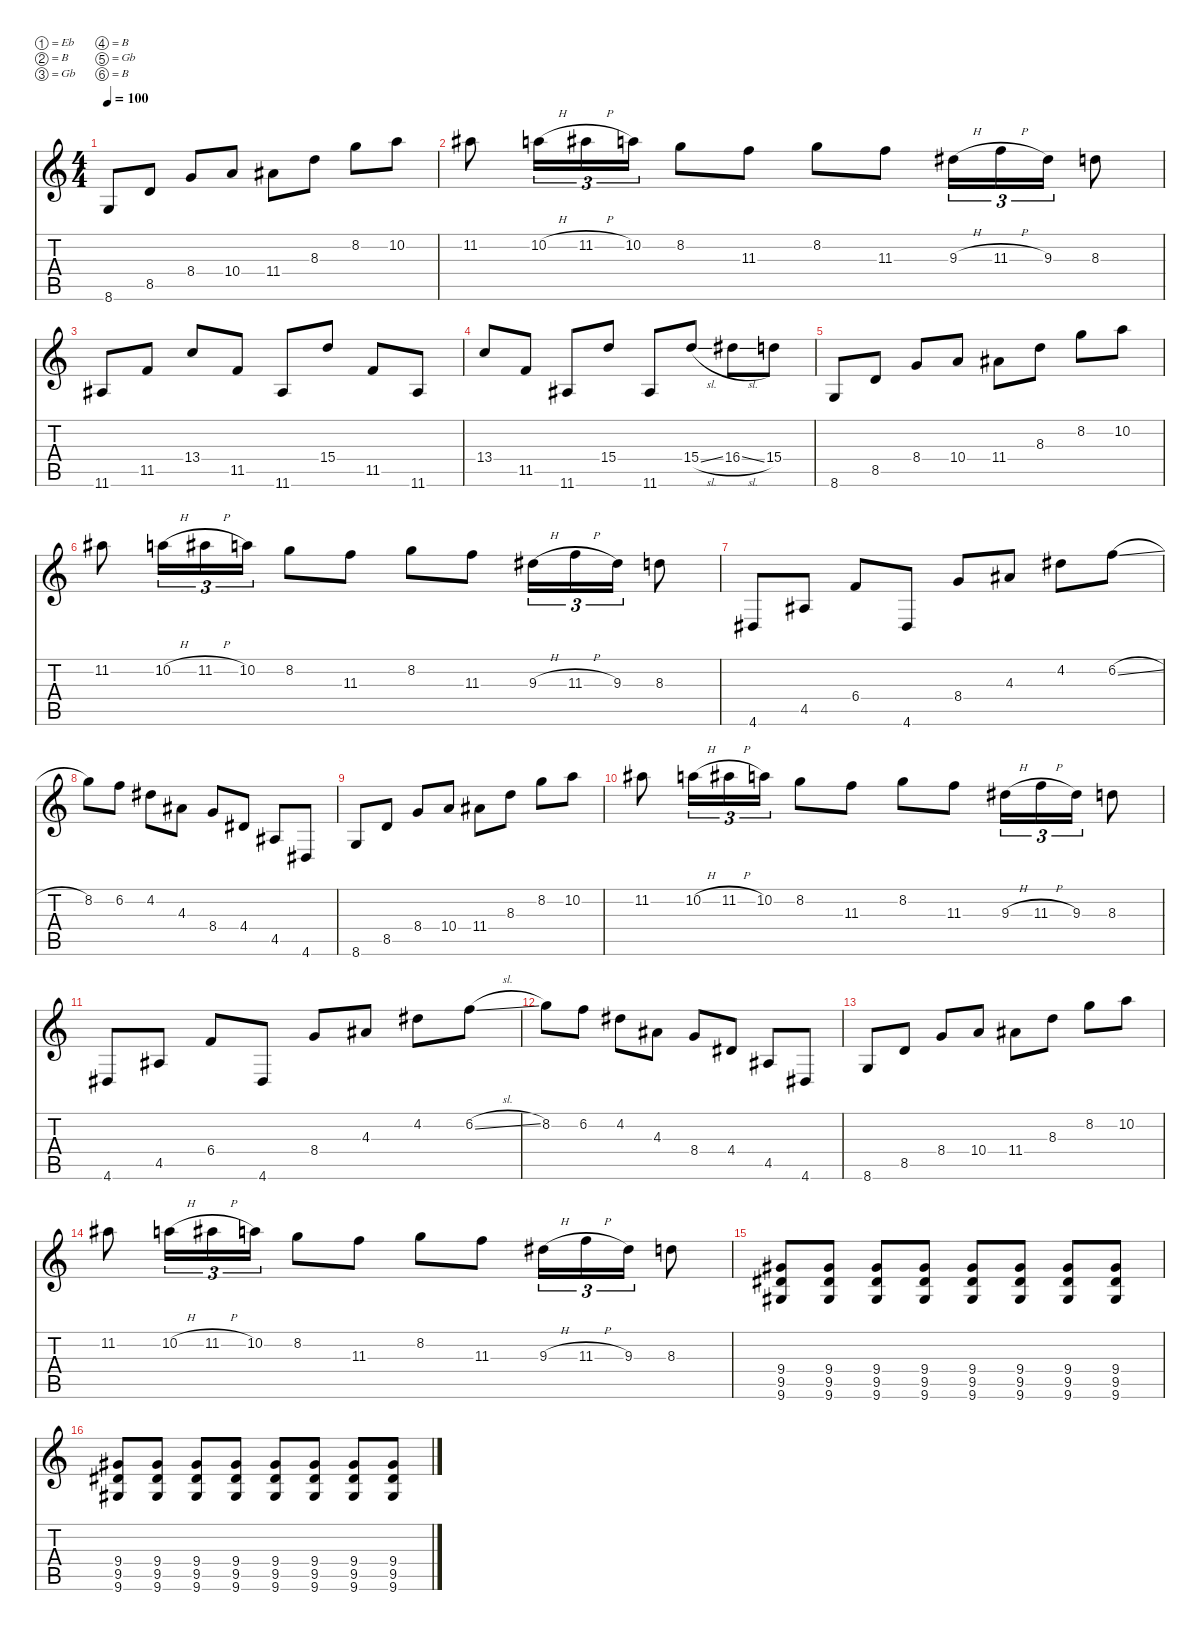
\defaultSystemsLayout 4
\hideDynamics
\bracketExtendMode nobrackets
\singleTrackTrackNamePolicy hidden
\multiTrackTrackNamePolicy hidden
\firstSystemTrackNameMode fullname
\otherSystemsTrackNameOrientation horizontal
\track ("Guitar 1-B" "dist.guit.") {mute instrument distortionguitar}
\staff {score tabs}
\tuning (Eb4 B3 Gb3 B2 Gb2 B1)
\ts (4 4)
\tempo 100
\clef g2
\ks c
8.6.8{dy mf beam Up} 8.5.8{beam Up} 8.4.8{beam Up} 10.4.8{beam Up} 11.4{acc #}.8{beam Down} 8.3.8{beam Down} 8.2.8{beam Down} 10.2.8{beam Down} |
11.2{acc #}.8{beam Down} 10.2{h}.16{tu (3 2) beam Down} 11.2{h acc #}.16{tu (3 2) beam Down} 10.2.16{tu (3 2) beam Down} 8.2.8{beam Down} 11.3.8{beam Down} 8.2.8{beam Down} 11.3.8{beam Down} 9.3{h acc #}.16{tu (3 2) beam Down} 11.3{h}.16{tu (3 2) beam Down} 9.3{acc #}.16{tu (3 2) beam Down} 8.3.8{beam Down} |
11.6{acc #}.8{beam Up} 11.5.8{beam Up} 13.4.8{beam Up} 11.5.8{beam Up} 11.6{acc #}.8{beam Up} 15.4.8{beam Up} 11.5.8{beam Up} 11.6{acc #}.8{beam Up} |
13.4.8{beam Up} 11.5.8{beam Up} 11.6{acc #}.8{beam Up} 15.4.8{beam Up} 11.6{acc #}.8{beam Up} 15.4{sl}.8{beam Up} 16.4{sl acc #}.8{beam Down} 15.4.8{beam Down} |
8.6.8{beam Up} 8.5.8{beam Up} 8.4.8{beam Up} 10.4.8{beam Up} 11.4{acc #}.8{beam Down} 8.3.8{beam Down} 8.2.8{beam Down} 10.2.8{beam Down} |
11.2{acc #}.8{beam Down} 10.2{h}.16{tu (3 2) beam Down} 11.2{h acc #}.16{tu (3 2) beam Down} 10.2.16{tu (3 2) beam Down} 8.2.8{beam Down} 11.3.8{beam Down} 8.2.8{beam Down} 11.3.8{beam Down} 9.3{h acc #}.16{tu (3 2) beam Down} 11.3{h}.16{tu (3 2) beam Down} 9.3{acc #}.16{tu (3 2) beam Down} 8.3.8{beam Down} |
4.6{acc #}.8{beam Up} 4.5{acc #}.8{beam Up} 6.4.8{beam Up} 4.6{acc #}.8{beam Up} 8.4.8{beam Up} 4.3{acc #}.8{beam Up} 4.2{acc #}.8{beam Down} 6.2{sl}.8{beam Down} |
8.2.8{beam Down} 6.2.8{beam Down} 4.2{acc #}.8{beam Down} 4.3{acc #}.8{beam Down} 8.4.8{beam Up} 4.4{acc #}.8{beam Up} 4.5{acc #}.8{beam Up} 4.6{acc #}.8{beam Up} |
8.6.8{beam Up} 8.5.8{beam Up} 8.4.8{beam Up} 10.4.8{beam Up} 11.4{acc #}.8{beam Down} 8.3.8{beam Down} 8.2.8{beam Down} 10.2.8{beam Down} |
11.2{acc #}.8{beam Down} 10.2{h}.16{tu (3 2) beam Down} 11.2{h acc #}.16{tu (3 2) beam Down} 10.2.16{tu (3 2) beam Down} 8.2.8{beam Down} 11.3.8{beam Down} 8.2.8{beam Down} 11.3.8{beam Down} 9.3{h acc #}.16{tu (3 2) beam Down} 11.3{h}.16{tu (3 2) beam Down} 9.3{acc #}.16{tu (3 2) beam Down} 8.3.8{beam Down} |
4.6{acc #}.8{beam Up} 4.5{acc #}.8{beam Up} 6.4.8{beam Up} 4.6{acc #}.8{beam Up} 8.4.8{beam Up} 4.3{acc #}.8{beam Up} 4.2{acc #}.8{beam Down} 6.2{sl}.8{beam Down} |
8.2.8{beam Down} 6.2.8{beam Down} 4.2{acc #}.8{beam Down} 4.3{acc #}.8{beam Down} 8.4.8{beam Up} 4.4{acc #}.8{beam Up} 4.5{acc #}.8{beam Up} 4.6{acc #}.8{beam Up} |
8.6.8{beam Up} 8.5.8{beam Up} 8.4.8{beam Up} 10.4.8{beam Up} 11.4{acc #}.8{beam Down} 8.3.8{beam Down} 8.2.8{beam Down} 10.2.8{beam Down} |
11.2{acc #}.8{beam Down} 10.2{h}.16{tu (3 2) beam Down} 11.2{h acc #}.16{tu (3 2) beam Down} 10.2.16{tu (3 2) beam Down} 8.2.8{beam Down} 11.3.8{beam Down} 8.2.8{beam Down} 11.3.8{beam Down} 9.3{h acc #}.16{tu (3 2) beam Down} 11.3{h}.16{tu (3 2) beam Down} 9.3{acc #}.16{tu (3 2) beam Down} 8.3.8{beam Down} |
(9.4{acc #} 9.5{acc #} 9.6{acc #}).8{beam Up} (9.4{acc #} 9.5{acc #} 9.6{acc #}).8{beam Up} (9.4{acc #} 9.5{acc #} 9.6{acc #}).8{beam Up} (9.4{acc #} 9.5{acc #} 9.6{acc #}).8{beam Up} (9.4{acc #} 9.5{acc #} 9.6{acc #}).8{beam Up} (9.4{acc #} 9.5{acc #} 9.6{acc #}).8{beam Up} (9.4{acc #} 9.5{acc #} 9.6{acc #}).8{beam Up} (9.4{acc #} 9.5{acc #} 9.6{acc #}).8{beam Up} |
(9.4{acc #} 9.5{acc #} 9.6{acc #}).8{beam Up} (9.4{acc #} 9.5{acc #} 9.6{acc #}).8{beam Up} (9.4{acc #} 9.5{acc #} 9.6{acc #}).8{beam Up} (9.4{acc #} 9.5{acc #} 9.6{acc #}).8{beam Up} (9.4{acc #} 9.5{acc #} 9.6{acc #}).8{beam Up} (9.4{acc #} 9.5{acc #} 9.6{acc #}).8{beam Up} (9.4{acc #} 9.5{acc #} 9.6{acc #}).8{beam Up} (9.4{acc #} 9.5{acc #} 9.6{acc #}).8{beam Up}
